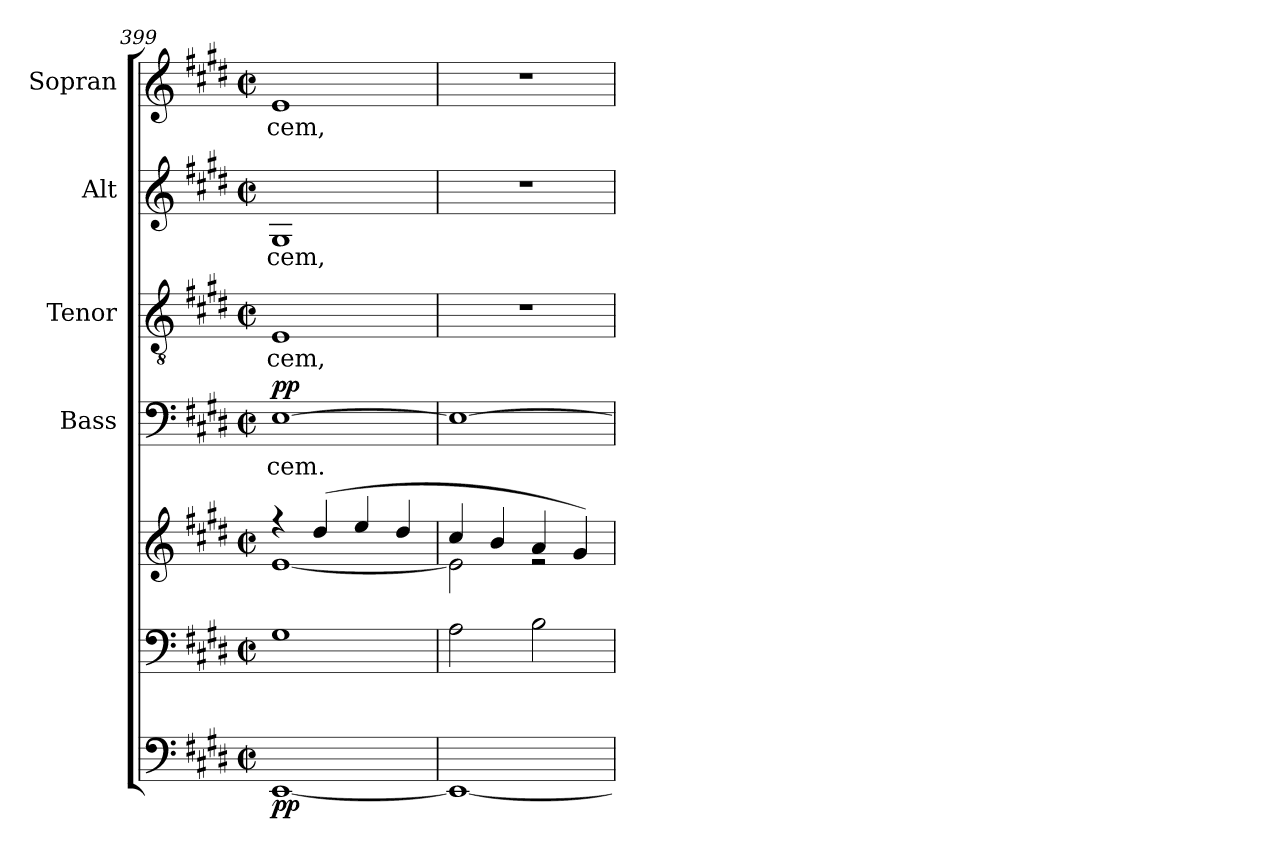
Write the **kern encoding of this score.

**kern	**dynam	**kern	**kern	**kern	**text	**dynam	**kern	**text	**kern	**text	**kern	**text
*part6	*part6	*part5	*part5	*part4	*part4	*part4	*part3	*part3	*part2	*part2	*part1	*part1
*staff7	*staff7	*staff6	*staff5	*staff4	*staff4	*staff4	*staff3	*staff3	*staff2	*staff2	*staff1	*staff1
*	*	*	*	*I"Bass	*	*	*I"Tenor	*	*I"Alt	*	*I"Sopran	*
*	*	*	*	*I'B.	*	*	*I'T.	*	*I'A.	*	*I'S.	*
*clefF4	*	*clefF4	*clefG2	*clefF4	*	*	*clefGv2	*	*clefG2	*	*clefG2	*
*ITrd7c12	*	*	*	*	*	*	*	*	*	*	*	*
*k[f#c#g#d#]	*	*k[f#c#g#d#]	*k[f#c#g#d#]	*k[f#c#g#d#]	*	*	*k[f#c#g#d#]	*	*k[f#c#g#d#]	*	*k[f#c#g#d#]	*
*E:	*	*E:	*E:	*E:	*	*	*E:	*	*E:	*	*E:	*
*M2/2	*	*M2/2	*M2/2	*M2/2	*	*	*M2/2	*	*M2/2	*	*M2/2	*
*met(c|)	*	*met(c|)	*met(c|)	*met(c|)	*	*	*met(c|)	*	*met(c|)	*	*met(c|)	*
=399	=399	=399	=399	=399	=399	=399	=399	=399	=399	=399	=399	=399
*	*	*	*^	*	*	*	*	*	*	*	*	*
!	!LO:DY:b	!	!	!	!	!LO:LY:b	!LO:DY:a	!	!LO:LY:b	!	!LO:LY:b	!	!LO:LY:b
[1EEE	pp	1G#	4ree	[<1e	[1E	-cem.	pp	1E	-cem,	1G#	-cem,	1e	-cem,
.	.	.	(>4dd#/	.	.	.	.	.	.	.	.	.	.
.	.	.	4ee/	.	.	.	.	.	.	.	.	.	.
.	.	.	4dd#/	.	.	.	.	.	.	.	.	.	.
=400	=400	=400	=400	=400	=400	=400	=400	=400	=400	=400	=400	=400	=400
1EEE_	.	2A\	4cc#/	2e\]	1E_	.	.	1r	.	1r	.	1r	.
.	.	.	4b/	.	.	.	.	.	.	.	.	.	.
.	.	2B\	4a/	2re	.	.	.	.	.	.	.	.	.
.	.	.	4g#/)	.	.	.	.	.	.	.	.	.	.
*	*	*	*v	*v	*	*	*	*	*	*	*	*	*
=	=	=	=	=	=	=	=	=	=	=	=	=
*-	*-	*-	*-	*-	*-	*-	*-	*-	*-	*-	*-	*-
